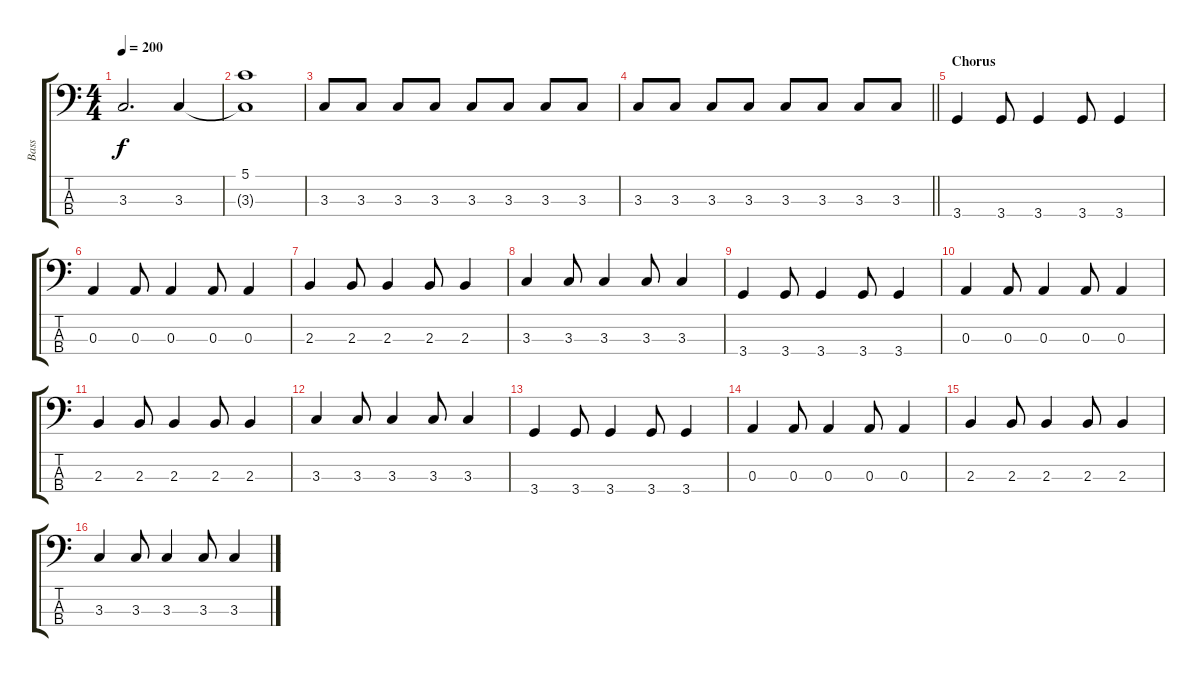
\track ("Bass" "Bass") {instrument electricbasspick}
\staff {score tabs}
\tuning (G2 D2 A1 E1) {hide}
\ts (4 4)
\tempo 200
\clef f4
\ks c
3.3.2{d dy f} 3.3.4 |
(5.1 3.3{t}).1 |
3.3.8 3.3.8 3.3.8 3.3.8 3.3.8 3.3.8 3.3.8 3.3.8 |
\barLineRight lightlight
3.3.8 3.3.8 3.3.8 3.3.8 3.3.8 3.3.8 3.3.8 3.3.8 |
\section ("" "Chorus")
3.4.4 3.4.8 3.4.4 3.4.8 3.4.4 |
0.3.4 0.3.8 0.3.4 0.3.8 0.3.4 |
2.3.4 2.3.8 2.3.4 2.3.8 2.3.4 |
3.3.4 3.3.8 3.3.4 3.3.8 3.3.4 |
3.4.4 3.4.8 3.4.4 3.4.8 3.4.4 |
0.3.4 0.3.8 0.3.4 0.3.8 0.3.4 |
2.3.4 2.3.8 2.3.4 2.3.8 2.3.4 |
3.3.4 3.3.8 3.3.4 3.3.8 3.3.4 |
3.4.4 3.4.8 3.4.4 3.4.8 3.4.4 |
0.3.4 0.3.8 0.3.4 0.3.8 0.3.4 |
2.3.4 2.3.8 2.3.4 2.3.8 2.3.4 |
3.3.4 3.3.8 3.3.4 3.3.8 3.3.4
